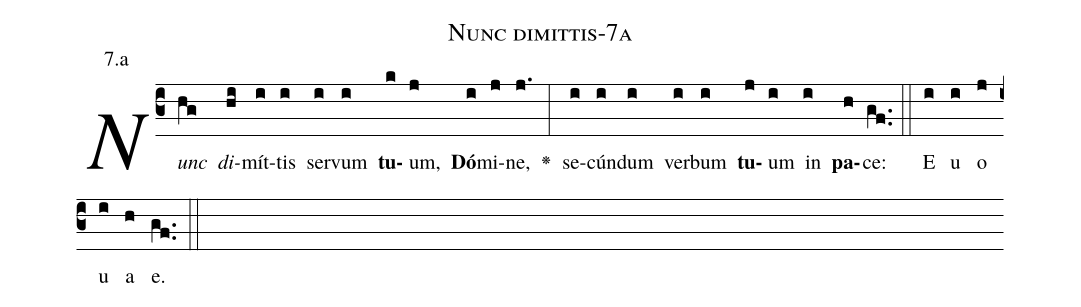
name: Nunc dimittis-7a;
annotation: 7.a;
%%
(c3)<i>Nunc(hg) di</i>(hi)mít(i)tis(i) ser(i)vum(i) <b>tu</b>(k)um,(j) <b>Dó</b>(i)mi(j)ne,(j.) <v>\greheightstar</v>(:) se(i)cún(i)dum(i) ver(i)bum(i) <b>tu</b>(j)um(i) in(i) <b>pa</b>(h)ce:(gf..) (::) E(i) u(i) o(j) u(i) a(h) e.(gf..) (::)
